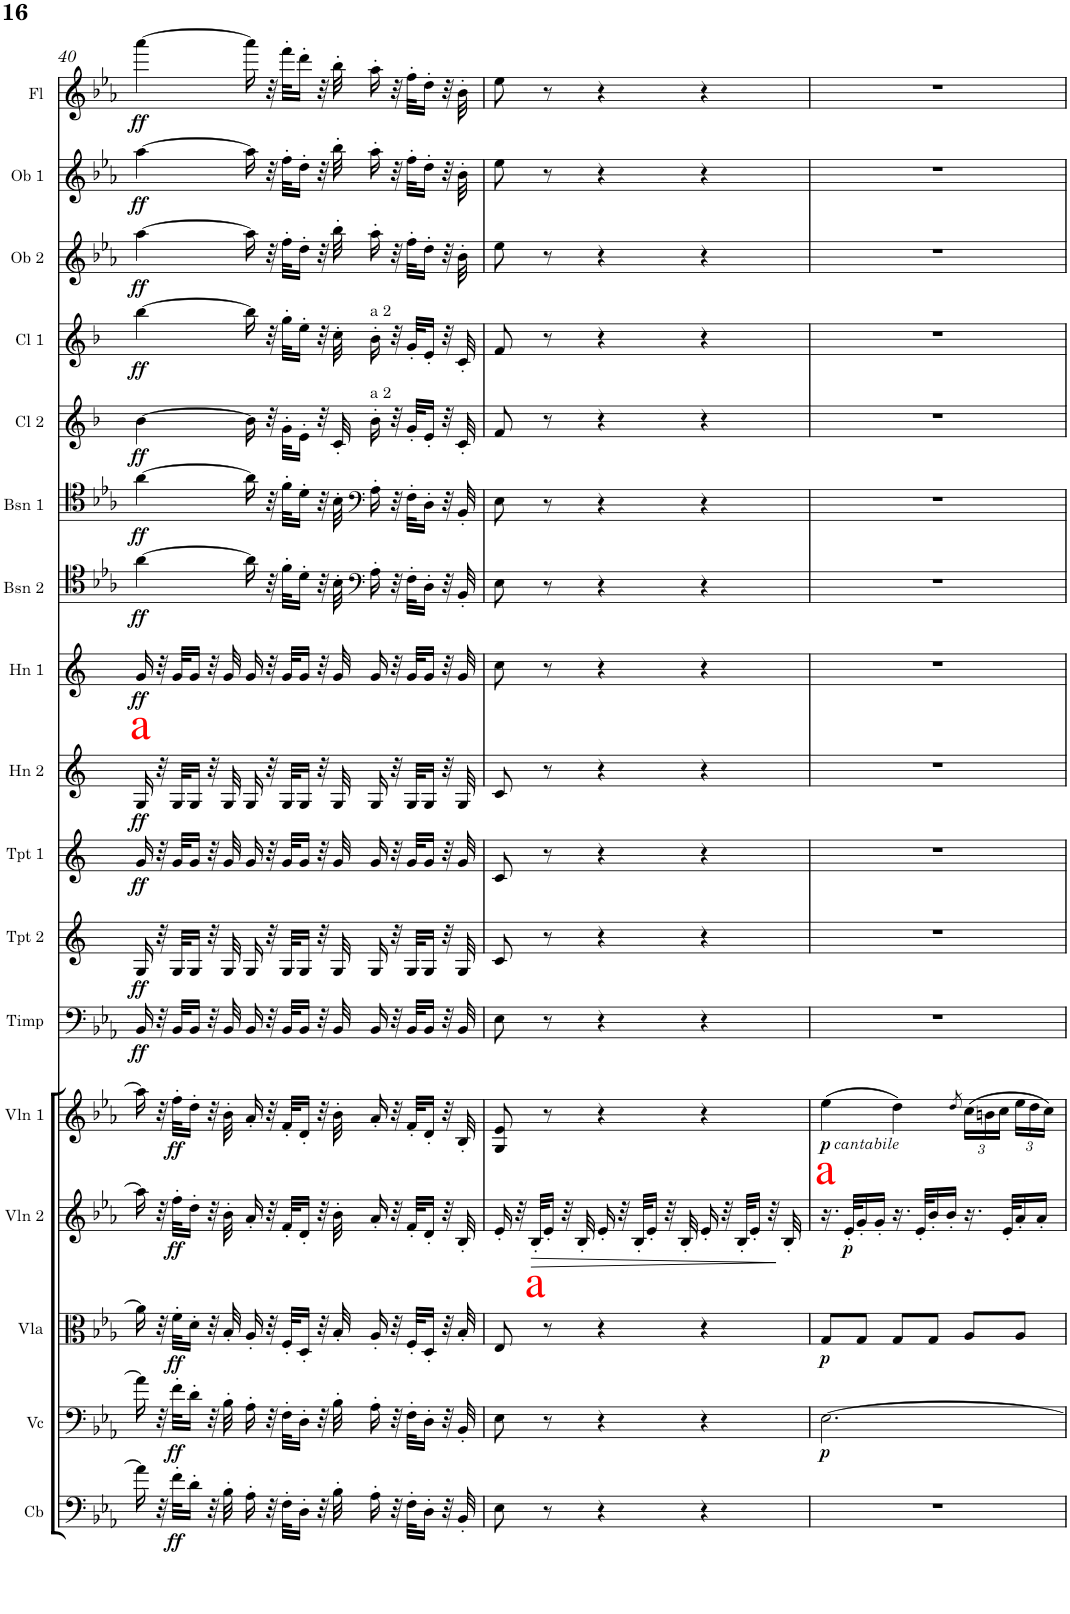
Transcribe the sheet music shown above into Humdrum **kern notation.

**kern	**dynam	**kern	**dynam	**kern	**dynam	**kern	**text	**dynam	**kern	**text	**dynam	**kern	**dynam	**kern	**dynam	**kern	**dynam	**kern	**dynam	**kern	**text	**dynam	**kern	**dynam	**kern	**dynam	**kern	**dynam	**kern	**dynam	**kern	**dynam	**kern	**dynam	**kern	**dynam
*part17	*part17	*part16	*part16	*part15	*part15	*part14	*part14	*part14	*part13	*part13	*part13	*part12	*part12	*part11	*part11	*part10	*part10	*part9	*part9	*part8	*part8	*part8	*part7	*part7	*part6	*part6	*part5	*part5	*part4	*part4	*part3	*part3	*part2	*part2	*part1	*part1
*staff17	*staff17	*staff16	*staff16	*staff15	*staff15	*staff14	*staff14	*staff14	*staff13	*staff13	*staff13	*staff12	*staff12	*staff11	*staff11	*staff10	*staff10	*staff9	*staff9	*staff8	*staff8	*staff8	*staff7	*staff7	*staff6	*staff6	*staff5	*staff5	*staff4	*staff4	*staff3	*staff3	*staff2	*staff2	*staff1	*staff1
*I"Contrabass	*	*I"Violoncello	*	*I"Viola	*	*I"Violin 2	*	*	*I"Violin 1	*	*	*I"Timpani	*	*I"Eb Trumpet 2	*	*I"Eb Trumpet 1	*	*I"Eb Horn 2	*	*I"Eb Horn 1	*	*	*I"Bassoon 2	*	*I"Bassoon 1	*	*I"Bb Clarinet 2	*	*I"Bb Clarinet 1	*	*I"Oboe 2	*	*I"Oboe 1	*	*I"Flute	*
*I'Cb	*	*I'Vc	*	*I'Vla	*	*I'Vln 2	*	*	*I'Vln 1	*	*	*I'Timp	*	*I'Tpt 2	*	*I'Tpt 1	*	*I'Hn 2	*	*I'Hn 1	*	*	*I'Bsn 2	*	*I'Bsn 1	*	*I'Cl 2	*	*I'Cl 1	*	*I'Ob 2	*	*I'Ob 1	*	*I'Fl	*
!!LO:PB:g=z
*clefF4	*	*clefF4	*	*clefC3	*	*clefG2	*	*	*clefG2	*	*	*clefF4	*	*clefG2	*	*clefG2	*	*clefG2	*	*clefG2	*	*	*clefC4	*	*clefC4	*	*clefG2	*	*clefG2	*	*clefG2	*	*clefG2	*	*clefG2	*
*Trd7c12	*	*	*	*	*	*	*	*	*	*	*	*	*	*Trd-2c-3	*	*Trd-2c-3	*	*Trd5c9	*	*Trd5c9	*	*	*	*	*	*	*Trd1c2	*	*Trd1c2	*	*	*	*	*	*	*
*k[b-e-a-]	*	*k[b-e-a-]	*	*k[b-e-a-]	*	*k[b-e-a-]	*	*	*k[b-e-a-]	*	*	*k[b-e-a-]	*	*k[]	*	*k[]	*	*k[]	*	*k[]	*	*	*k[b-e-a-]	*	*k[b-e-a-]	*	*k[b-]	*	*k[b-]	*	*k[b-e-a-]	*	*k[b-e-a-]	*	*k[b-e-a-]	*
*M3/4	*	*M3/4	*	*M3/4	*	*M3/4	*	*	*M3/4	*	*	*M3/4	*	*M3/4	*	*M3/4	*	*M3/4	*	*M3/4	*	*	*M3/4	*	*M3/4	*	*M3/4	*	*M3/4	*	*M3/4	*	*M3/4	*	*M3/4	*
=40	=40	=40	=40	=40	=40	=40	=40	=40	=40	=40	=40	=40	=40	=40	=40	=40	=40	=40	=40	=40	=40	=40	=40	=40	=40	=40	=40	=40	=40	=40	=40	=40	=40	=40	=40	=40
!	!	!	!	!	!	!	!	!	!	!	!	!	!LO:DY:b	!	!LO:DY:b	!	!LO:DY:b	!	!LO:DY:b	!	!LO:LY:b:color=#FF0000	!LO:DY:b	!	!LO:DY:b	!	!LO:DY:b	!	!LO:DY:b	!	!LO:DY:b	!	!LO:DY:b	!	!LO:DY:b	!	!LO:DY:b
16a-\]	.	16a-\]	.	16a-\]	.	16aa-\]	.	.	16aa-\]	.	.	16BB-/	ff	16G/	ff	16g/	ff	16G/	ff	16g/	a	ff	[4a-\	ff	[4a-\	ff	[4b-\	ff	[4bb-\	ff	[4aa-\	ff	[4aa-\	ff	[4aaa-\	ff
32r	.	32r	.	32r	.	32r	.	.	32r	.	.	32r	.	32r	.	32r	.	32r	.	32r	.	.	.	.	.	.	.	.	.	.	.	.	.	.	.	.
!	!LO:DY:b	!	!LO:DY:b	!	!LO:DY:b	!	!	!LO:DY:b	!	!	!LO:DY:b	!	!	!	!	!	!	!	!	!	!	!	!	!	!	!	!	!	!	!	!	!	!	!	!	!
32f'\KLL	ff	32f'\KLL	ff	32f'\KLL	ff	32ff'\KLL	.	ff	32ff'\KLL	.	ff	32BB-/KLL	.	32G/KLL	.	32g/KLL	.	32G/KLL	.	32g/KLL	.	.	.	.	.	.	.	.	.	.	.	.	.	.	.	.
16d'\JJ	.	16d'\JJ	.	16d'\JJ	.	16dd'\JJ	.	.	16dd'\JJ	.	.	16BB-/JJ	.	16G/JJ	.	16g/JJ	.	16G/JJ	.	16g/JJ	.	.	.	.	.	.	.	.	.	.	.	.	.	.	.	.
32r	.	32r	.	32r	.	32r	.	.	32r	.	.	32r	.	32r	.	32r	.	32r	.	32r	.	.	.	.	.	.	.	.	.	.	.	.	.	.	.	.
32B-'\	.	32B-'\	.	32B-'/	.	32b-'\	.	.	32b-'\	.	.	32BB-/	.	32G/	.	32g/	.	32G/	.	32g/	.	.	.	.	.	.	.	.	.	.	.	.	.	.	.	.
16A-'\	.	16A-'\	.	16A-'/	.	16a-'/	.	.	16a-'/	.	.	16BB-/	.	16G/	.	16g/	.	16G/	.	16g/	.	.	16a-\]	.	16a-\]	.	16b-\]	.	16bb-\]	.	16aa-\]	.	16aa-\]	.	16aaa-\]	.
32r	.	32r	.	32r	.	32r	.	.	32r	.	.	32r	.	32r	.	32r	.	32r	.	32r	.	.	32r	.	32r	.	32r	.	32r	.	32r	.	32r	.	32r	.
32F'\KLL	.	32F'\KLL	.	32F'/KLL	.	32f'/KLL	.	.	32f'/KLL	.	.	32BB-/KLL	.	32G/KLL	.	32g/KLL	.	32G/KLL	.	32g/KLL	.	.	32f'\KLL	.	32f'\KLL	.	32g'\KLL	.	32gg'\KLL	.	32ff'\KLL	.	32ff'\KLL	.	32fff'\KLL	.
16D'\JJ	.	16D'\JJ	.	16D'/JJ	.	16d'/JJ	.	.	16d'/JJ	.	.	16BB-/JJ	.	16G/JJ	.	16g/JJ	.	16G/JJ	.	16g/JJ	.	.	16d'\JJ	.	16d'\JJ	.	16e'\JJ	.	16ee'\JJ	.	16dd'\JJ	.	16dd'\JJ	.	16ddd'\JJ	.
32r	.	32r	.	32r	.	32r	.	.	32r	.	.	32r	.	32r	.	32r	.	32r	.	32r	.	.	32r	.	32r	.	32r	.	32r	.	32r	.	32r	.	32r	.
32B-'\	.	32B-'\	.	32B-'/	.	32b-'\	.	.	32b-'\	.	.	32BB-/	.	32G/	.	32g/	.	32G/	.	32g/	.	.	32B-'\	.	32B-'\	.	32c'/	.	32cc'\	.	32bb-'\	.	32bb-'\	.	32bb-'\	.
*	*	*	*	*	*	*	*	*	*	*	*	*	*	*	*	*	*	*	*	*	*	*	*clefF4	*	*clefF4	*	*	*	*	*	*	*	*	*	*	*
!	!	!	!	!	!	!	!	!	!	!	!	!	!	!	!	!	!	!	!	!	!	!	!	!	!	!	!	!	!LO:TX:a:t=a 2	!	!	!	!	!	!	!
!	!	!	!	!	!	!	!	!	!	!	!	!	!	!	!	!	!	!	!	!	!	!	!	!	!	!	!LO:TX:a:t=a 2	!	!	!	!	!	!	!	!	!
16A-'\	.	16A-'\	.	16A-'/	.	16a-'/	.	.	16a-'/	.	.	16BB-/	.	16G/	.	16g/	.	16G/	.	16g/	.	.	16A-'\	.	16A-'\	.	16b-'\	.	16b-'\	.	16aa-'\	.	16aa-'\	.	16aa-'\	.
32r	.	32r	.	32r	.	32r	.	.	32r	.	.	32r	.	32r	.	32r	.	32r	.	32r	.	.	32r	.	32r	.	32r	.	32r	.	32r	.	32r	.	32r	.
32F'\KLL	.	32F'\KLL	.	32F'/KLL	.	32f'/KLL	.	.	32f'/KLL	.	.	32BB-/KLL	.	32G/KLL	.	32g/KLL	.	32G/KLL	.	32g/KLL	.	.	32F'\KLL	.	32F'\KLL	.	32g'/KLL	.	32g'/KLL	.	32ff'\KLL	.	32ff'\KLL	.	32ff'\KLL	.
16D'\JJ	.	16D'\JJ	.	16D'/JJ	.	16d'/JJ	.	.	16d'/JJ	.	.	16BB-/JJ	.	16G/JJ	.	16g/JJ	.	16G/JJ	.	16g/JJ	.	.	16D'\JJ	.	16D'\JJ	.	16e'/JJ	.	16e'/JJ	.	16dd'\JJ	.	16dd'\JJ	.	16dd'\JJ	.
32r	.	32r	.	32r	.	32r	.	.	32r	.	.	32r	.	32r	.	32r	.	32r	.	32r	.	.	32r	.	32r	.	32r	.	32r	.	32r	.	32r	.	32r	.
32BB-'/	.	32BB-'/	.	32B-'/	.	32B-'/	.	.	32B-'/	.	.	32BB-/	.	32G/	.	32g/	.	32G/	.	32g/	.	.	32BB-'/	.	32BB-'/	.	32c'/	.	32c'/	.	32b-'\	.	32b-'\	.	32b-'\	.
=41	=41	=41	=41	=41	=41	=41	=41	=41	=41	=41	=41	=41	=41	=41	=41	=41	=41	=41	=41	=41	=41	=41	=41	=41	=41	=41	=41	=41	=41	=41	=41	=41	=41	=41	=41	=41
8E-\	.	8E-\	.	8E-/	.	16e-'/	.	.	8G/ 8e-/	.	.	8E-\	.	8c/	.	8c/	.	8c/	.	8cc\	.	.	8E-\	.	8E-\	.	8f/	.	8f/	.	8ee-\	.	8ee-\	.	8ee-\	.
.	.	.	.	.	.	32r	.	.	.	.	.	.	.	.	.	.	.	.	.	.	.	.	.	.	.	.	.	.	.	.	.	.	.	.	.	.
!	!	!	!	!	!	!	!LO:LY:b:color=#FF0000	!LO:HP:b	!	!	!	!	!	!	!	!	!	!	!	!	!	!	!	!	!	!	!	!	!	!	!	!	!	!	!	!
.	.	.	.	.	.	32B-'/KLL	a	>	.	.	.	.	.	.	.	.	.	.	.	.	.	.	.	.	.	.	.	.	.	.	.	.	.	.	.	.
8r	.	8r	.	8r	.	16e-'/JJ	.	.	8r	.	.	8r	.	8r	.	8r	.	8r	.	8r	.	.	8r	.	8r	.	8r	.	8r	.	8r	.	8r	.	8r	.
.	.	.	.	.	.	32r	.	.	.	.	.	.	.	.	.	.	.	.	.	.	.	.	.	.	.	.	.	.	.	.	.	.	.	.	.	.
.	.	.	.	.	.	32B-'/	.	.	.	.	.	.	.	.	.	.	.	.	.	.	.	.	.	.	.	.	.	.	.	.	.	.	.	.	.	.
4r	.	4r	.	4r	.	16e-'/	.	.	4r	.	.	4r	.	4r	.	4r	.	4r	.	4r	.	.	4r	.	4r	.	4r	.	4r	.	4r	.	4r	.	4r	.
.	.	.	.	.	.	32r	.	.	.	.	.	.	.	.	.	.	.	.	.	.	.	.	.	.	.	.	.	.	.	.	.	.	.	.	.	.
.	.	.	.	.	.	32B-'/KLL	.	.	.	.	.	.	.	.	.	.	.	.	.	.	.	.	.	.	.	.	.	.	.	.	.	.	.	.	.	.
.	.	.	.	.	.	16e-'/JJ	.	.	.	.	.	.	.	.	.	.	.	.	.	.	.	.	.	.	.	.	.	.	.	.	.	.	.	.	.	.
.	.	.	.	.	.	32r	.	.	.	.	.	.	.	.	.	.	.	.	.	.	.	.	.	.	.	.	.	.	.	.	.	.	.	.	.	.
.	.	.	.	.	.	32B-'/	.	.	.	.	.	.	.	.	.	.	.	.	.	.	.	.	.	.	.	.	.	.	.	.	.	.	.	.	.	.
4r	.	4r	.	4r	.	16e-'/	.	.	4r	.	.	4r	.	4r	.	4r	.	4r	.	4r	.	.	4r	.	4r	.	4r	.	4r	.	4r	.	4r	.	4r	.
.	.	.	.	.	.	32r	.	.	.	.	.	.	.	.	.	.	.	.	.	.	.	.	.	.	.	.	.	.	.	.	.	.	.	.	.	.
.	.	.	.	.	.	32B-'/KLL	.	.	.	.	.	.	.	.	.	.	.	.	.	.	.	.	.	.	.	.	.	.	.	.	.	.	.	.	.	.
.	.	.	.	.	.	16e-'/JJ	.	.	.	.	.	.	.	.	.	.	.	.	.	.	.	.	.	.	.	.	.	.	.	.	.	.	.	.	.	.
.	.	.	.	.	.	32r	.	.	.	.	.	.	.	.	.	.	.	.	.	.	.	.	.	.	.	.	.	.	.	.	.	.	.	.	.	.
.	.	.	.	.	.	32B-'/	.	]	.	.	.	.	.	.	.	.	.	.	.	.	.	.	.	.	.	.	.	.	.	.	.	.	.	.	.	.
=42	=42	=42	=42	=42	=42	=42	=42	=42	=42	=42	=42	=42	=42	=42	=42	=42	=42	=42	=42	=42	=42	=42	=42	=42	=42	=42	=42	=42	=42	=42	=42	=42	=42	=42	=42	=42
!	!	!	!LO:DY:b	!	!LO:DY:b	!	!	!	!	!LO:LY:b:color=#FF0000	!LO:DY:b	!	!	!	!	!	!	!	!	!	!	!	!	!	!	!	!	!	!	!	!	!	!	!	!	!
!	!	!	!	!	!	!	!	!	!	!	!LO:DY:n=1:b	!	!	!	!	!	!	!	!	!	!	!	!	!	!	!	!	!	!	!	!	!	!	!	!	!
2.r	.	[2.E-\	p	8G/L	p	16.r	.	.	(4ee-\	a	p other-dynamics	2.r	.	2.r	.	2.r	.	2.r	.	2.r	.	.	2.r	.	2.r	.	2.r	.	2.r	.	2.r	.	2.r	.	2.r	.
!	!	!	!	!	!	!	!	!LO:DY:b	!	!	!	!	!	!	!	!	!	!	!	!	!	!	!	!	!	!	!	!	!	!	!	!	!	!	!	!
.	.	.	.	.	.	32e-'/KLL	.	p	.	.	.	.	.	.	.	.	.	.	.	.	.	.	.	.	.	.	.	.	.	.	.	.	.	.	.	.
.	.	.	.	8G/J	.	16g'/	.	.	.	.	.	.	.	.	.	.	.	.	.	.	.	.	.	.	.	.	.	.	.	.	.	.	.	.	.	.
.	.	.	.	.	.	16g'/JJ	.	.	.	.	.	.	.	.	.	.	.	.	.	.	.	.	.	.	.	.	.	.	.	.	.	.	.	.	.	.
.	.	.	.	8G/L	.	16.r	.	.	4dd\)	.	.	.	.	.	.	.	.	.	.	.	.	.	.	.	.	.	.	.	.	.	.	.	.	.	.	.
.	.	.	.	.	.	32e-'/KLL	.	.	.	.	.	.	.	.	.	.	.	.	.	.	.	.	.	.	.	.	.	.	.	.	.	.	.	.	.	.
.	.	.	.	8G/J	.	16b-'/	.	.	.	.	.	.	.	.	.	.	.	.	.	.	.	.	.	.	.	.	.	.	.	.	.	.	.	.	.	.
.	.	.	.	.	.	16b-'/JJ	.	.	.	.	.	.	.	.	.	.	.	.	.	.	.	.	.	.	.	.	.	.	.	.	.	.	.	.	.	.
.	.	.	.	.	.	.	.	.	8qdd/	.	.	.	.	.	.	.	.	.	.	.	.	.	.	.	.	.	.	.	.	.	.	.	.	.	.	.
*	*	*	*	*	*	*	*	*	*Xbrackettup	*	*	*	*	*	*	*	*	*	*	*	*	*	*	*	*	*	*	*	*	*	*	*	*	*	*	*
.	.	.	.	8A-/L	.	16.r	.	.	(24cc\LL	.	.	.	.	.	.	.	.	.	.	.	.	.	.	.	.	.	.	.	.	.	.	.	.	.	.	.
.	.	.	.	.	.	.	.	.	24bn\	.	.	.	.	.	.	.	.	.	.	.	.	.	.	.	.	.	.	.	.	.	.	.	.	.	.	.
.	.	.	.	.	.	.	.	.	24cc\JJ	.	.	.	.	.	.	.	.	.	.	.	.	.	.	.	.	.	.	.	.	.	.	.	.	.	.	.
.	.	.	.	.	.	32e-'/KLL	.	.	.	.	.	.	.	.	.	.	.	.	.	.	.	.	.	.	.	.	.	.	.	.	.	.	.	.	.	.
.	.	.	.	8A-/J	.	16a-'/	.	.	24ee-\LL	.	.	.	.	.	.	.	.	.	.	.	.	.	.	.	.	.	.	.	.	.	.	.	.	.	.	.
.	.	.	.	.	.	.	.	.	24dd\	.	.	.	.	.	.	.	.	.	.	.	.	.	.	.	.	.	.	.	.	.	.	.	.	.	.	.
.	.	.	.	.	.	16a-'/JJ	.	.	.	.	.	.	.	.	.	.	.	.	.	.	.	.	.	.	.	.	.	.	.	.	.	.	.	.	.	.
.	.	.	.	.	.	.	.	.	24cc\JJ)	.	.	.	.	.	.	.	.	.	.	.	.	.	.	.	.	.	.	.	.	.	.	.	.	.	.	.
=	=	=	=	=	=	=	=	=	=	=	=	=	=	=	=	=	=	=	=	=	=	=	=	=	=	=	=	=	=	=	=	=	=	=	=	=
*-	*-	*-	*-	*-	*-	*-	*-	*-	*-	*-	*-	*-	*-	*-	*-	*-	*-	*-	*-	*-	*-	*-	*-	*-	*-	*-	*-	*-	*-	*-	*-	*-	*-	*-	*-	*-
